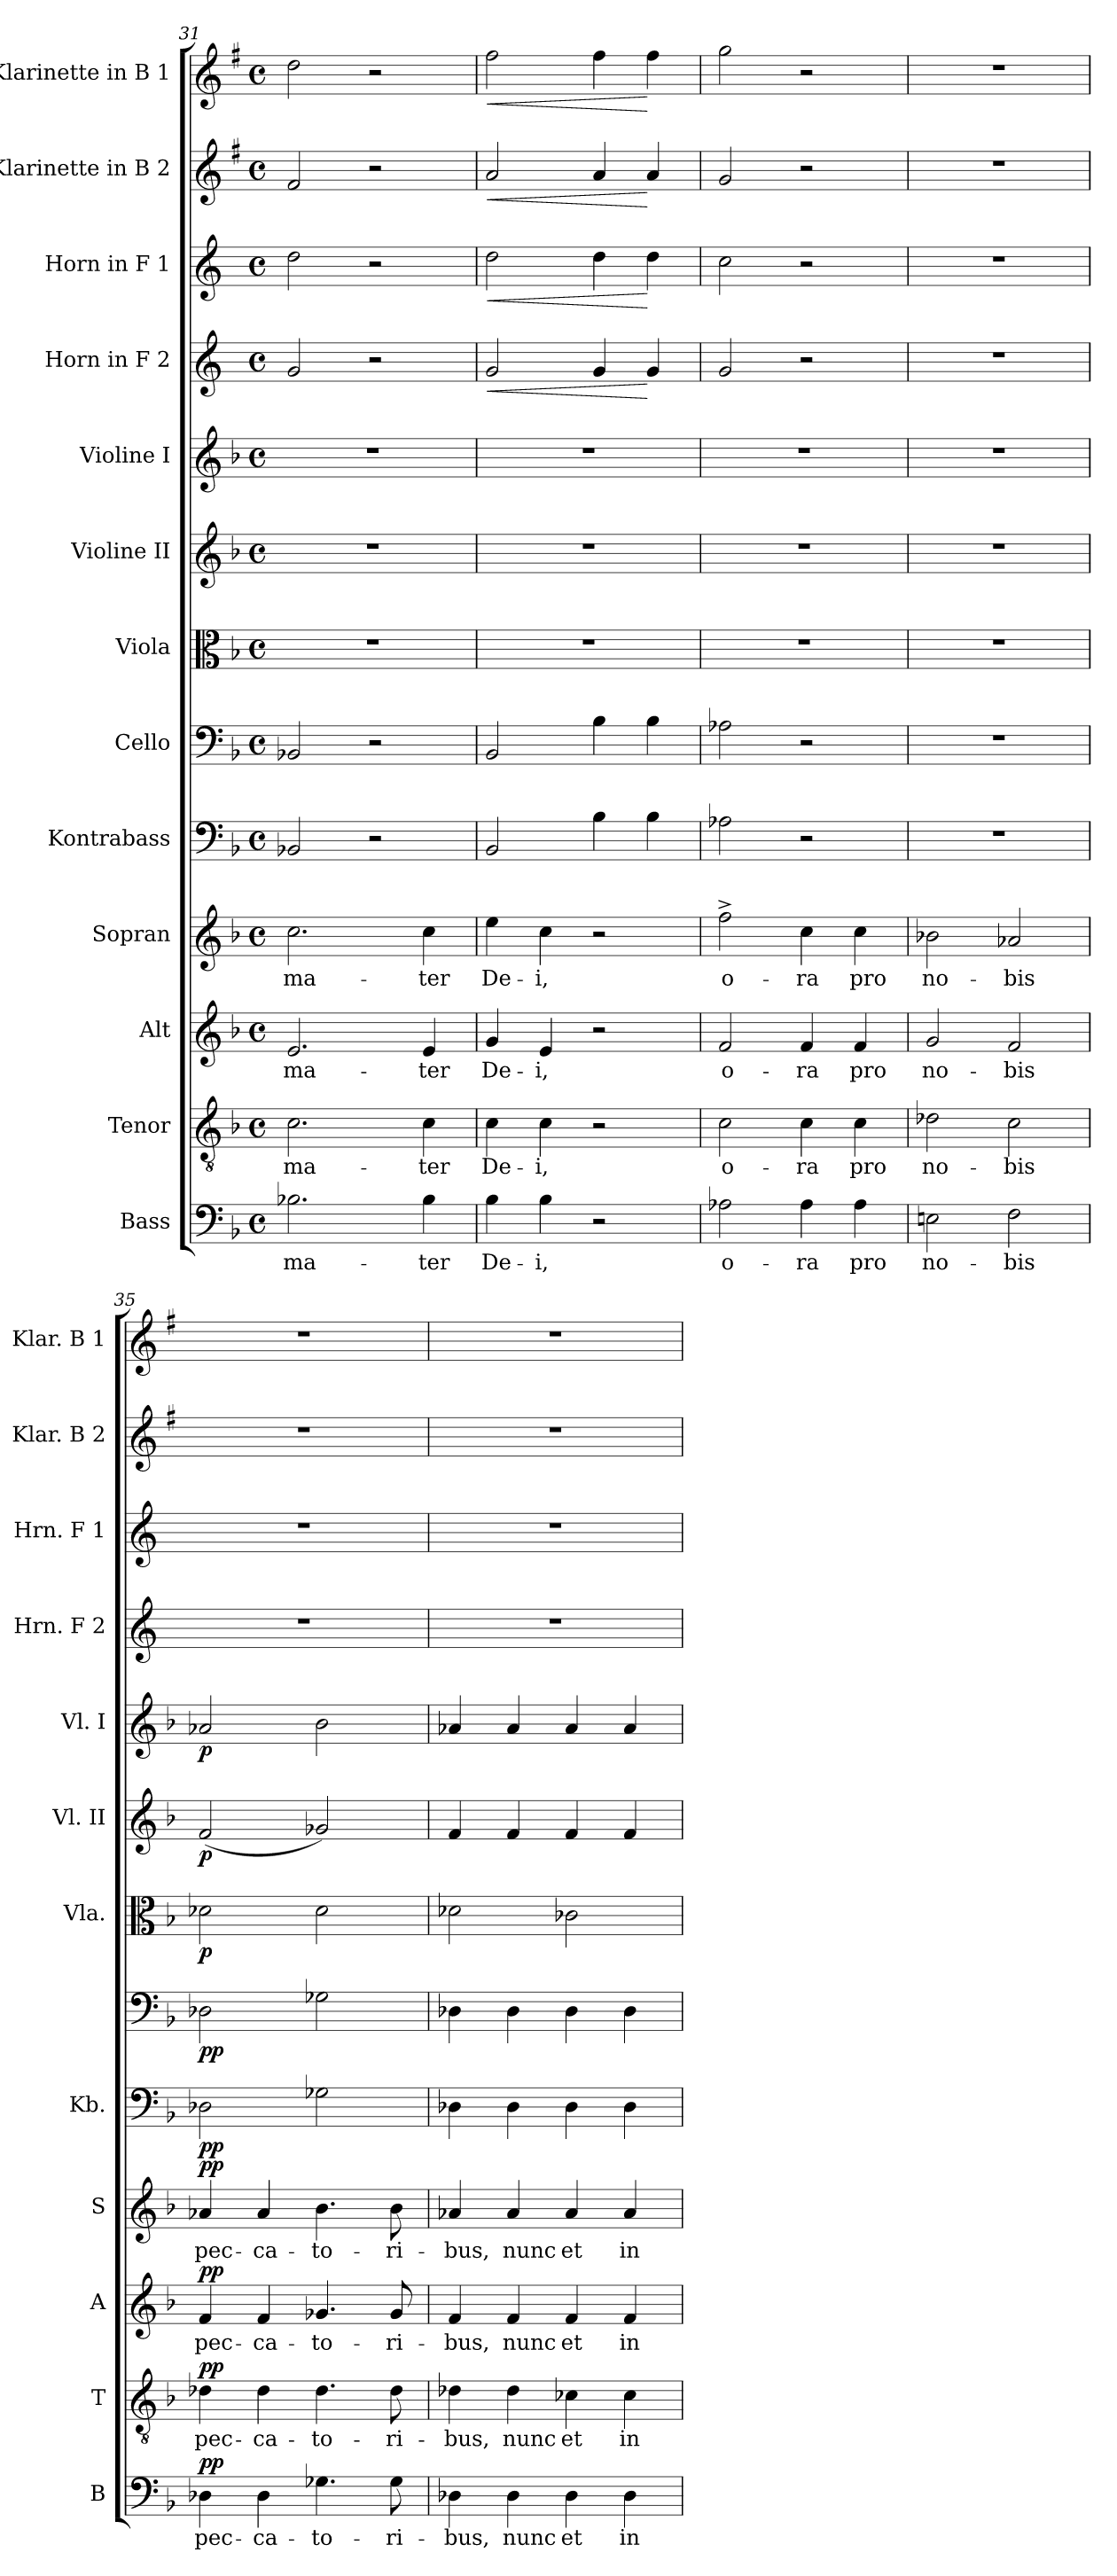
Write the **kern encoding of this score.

**kern	**text	**dynam	**kern	**text	**dynam	**kern	**text	**dynam	**kern	**text	**dynam	**kern	**dynam	**kern	**dynam	**kern	**dynam	**kern	**dynam	**kern	**dynam	**kern	**dynam	**kern	**dynam	**kern	**dynam	**kern	**dynam
*part13	*part13	*part13	*part12	*part12	*part12	*part11	*part11	*part11	*part10	*part10	*part10	*part9	*part9	*part8	*part8	*part7	*part7	*part6	*part6	*part5	*part5	*part4	*part4	*part3	*part3	*part2	*part2	*part1	*part1
*staff13	*staff13	*staff13	*staff12	*staff12	*staff12	*staff11	*staff11	*staff11	*staff10	*staff10	*staff10	*staff9	*staff9	*staff8	*staff8	*staff7	*staff7	*staff6	*staff6	*staff5	*staff5	*staff4	*staff4	*staff3	*staff3	*staff2	*staff2	*staff1	*staff1
*I"Bass	*	*	*I"Tenor	*	*	*I"Alt	*	*	*I"Sopran	*	*	*I"Kontrabass	*	*I"Cello	*	*I"Viola	*	*I"Violine II	*	*I"Violine I	*	*I"Horn in F 2	*	*I"Horn in F 1	*	*I"Klarinette in B 2	*	*I"Klarinette in B 1	*
*I'B	*	*	*I'T	*	*	*I'A	*	*	*I'S	*	*	*I'Kb.	*	*	*	*I'Vla.	*	*I'Vl. II	*	*I'Vl. I	*	*I'Hrn. F 2	*	*I'Hrn. F 1	*	*I'Klar. B 2	*	*I'Klar. B 1	*
*clefF4	*	*	*clefGv2	*	*	*clefG2	*	*	*clefG2	*	*	*clefF4	*	*clefF4	*	*clefC3	*	*clefG2	*	*clefG2	*	*clefG2	*	*clefG2	*	*clefG2	*	*clefG2	*
*	*	*	*	*	*	*	*	*	*	*	*	*ITrd7c12	*	*	*	*	*	*	*	*	*	*ITrd4c7	*	*ITrd4c7	*	*ITrd1c2	*	*ITrd1c2	*
*k[b-]	*	*	*k[b-]	*	*	*k[b-]	*	*	*k[b-]	*	*	*k[b-]	*	*k[b-]	*	*k[b-]	*	*k[b-]	*	*k[b-]	*	*k[b-]	*	*k[b-]	*	*k[b-]	*	*k[b-]	*
*F:	*	*	*F:	*	*	*F:	*	*	*F:	*	*	*F:	*	*F:	*	*F:	*	*F:	*	*F:	*	*F:	*	*F:	*	*F:	*	*F:	*
*M4/4	*	*	*M4/4	*	*	*M4/4	*	*	*M4/4	*	*	*M4/4	*	*M4/4	*	*M4/4	*	*M4/4	*	*M4/4	*	*M4/4	*	*M4/4	*	*M4/4	*	*M4/4	*
*met(c)	*	*	*met(c)	*	*	*met(c)	*	*	*met(c)	*	*	*met(c)	*	*met(c)	*	*met(c)	*	*met(c)	*	*met(c)	*	*met(c)	*	*met(c)	*	*met(c)	*	*met(c)	*
=31	=31	=31	=31	=31	=31	=31	=31	=31	=31	=31	=31	=31	=31	=31	=31	=31	=31	=31	=31	=31	=31	=31	=31	=31	=31	=31	=31	=31	=31
!	!LO:LY:b	!	!	!LO:LY:b	!	!	!LO:LY:b	!	!	!LO:LY:b	!	!	!	!	!	!	!	!	!	!	!	!	!	!	!	!	!	!	!
2.B-X\	ma-	.	2.c\	ma-	.	2.e/	ma-	.	2.cc\	ma-	.	2BBB-X/	.	2BB-X/	.	1r	.	1r	.	1r	.	2c/	.	2g\	.	2e/	.	2cc\	.
.	.	.	.	.	.	.	.	.	.	.	.	2r	.	2r	.	.	.	.	.	.	.	2r	.	2r	.	2r	.	2r	.
!	!LO:LY:b	!	!	!LO:LY:b	!	!	!LO:LY:b	!	!	!LO:LY:b	!	!	!	!	!	!	!	!	!	!	!	!	!	!	!	!	!	!	!
4B-\	-ter	.	4c\	-ter	.	4e/	-ter	.	4cc\	-ter	.	.	.	.	.	.	.	.	.	.	.	.	.	.	.	.	.	.	.
=32	=32	=32	=32	=32	=32	=32	=32	=32	=32	=32	=32	=32	=32	=32	=32	=32	=32	=32	=32	=32	=32	=32	=32	=32	=32	=32	=32	=32	=32
!	!LO:LY:b	!	!	!LO:LY:b	!	!	!LO:LY:b	!	!	!LO:LY:b	!	!	!	!	!	!	!	!	!	!	!	!	!LO:HP:b	!	!LO:HP:b	!	!LO:HP:b	!	!LO:HP:b
4B-\	De-	.	4c\	De-	.	4g/	De-	.	4ee\	De-	.	2BBB-/	.	2BB-/	.	1r	.	1r	.	1r	.	2c/	<	2g\	<	2g/	<	2ee\	<
!	!LO:LY:b	!	!	!LO:LY:b	!	!	!LO:LY:b	!	!	!LO:LY:b	!	!	!	!	!	!	!	!	!	!	!	!	!	!	!	!	!	!	!
4B-\	-i,	.	4c\	-i,	.	4e/	-i,	.	4cc\	-i,	.	.	.	.	.	.	.	.	.	.	.	.	.	.	.	.	.	.	.
2r	.	.	2r	.	.	2r	.	.	2r	.	.	4BB-\	.	4B-\	.	.	.	.	.	.	.	4c/	.	4g\	.	4g/	.	4ee\	.
.	.	.	.	.	.	.	.	.	.	.	.	4BB-\	.	4B-\	.	.	.	.	.	.	.	4c/	[	4g\	[	4g/	[	4ee\	[
=33	=33	=33	=33	=33	=33	=33	=33	=33	=33	=33	=33	=33	=33	=33	=33	=33	=33	=33	=33	=33	=33	=33	=33	=33	=33	=33	=33	=33	=33
!	!LO:LY:b	!	!	!LO:LY:b	!	!	!LO:LY:b	!	!	!LO:LY:b	!	!	!	!	!	!	!	!	!	!	!	!	!	!	!	!	!	!	!
2A-X\	o-	.	2c\	o-	.	2f/	o-	.	2ff^>\	o-	.	2AA-X\	.	2A-X\	.	1r	.	1r	.	1r	.	2c/	.	2f\	.	2f/	.	2ff\	.
!	!LO:LY:b	!	!	!LO:LY:b	!	!	!LO:LY:b	!	!	!LO:LY:b	!	!	!	!	!	!	!	!	!	!	!	!	!	!	!	!	!	!	!
4A-\	-ra	.	4c\	-ra	.	4f/	-ra	.	4cc\	-ra	.	2r	.	2r	.	.	.	.	.	.	.	2r	.	2r	.	2r	.	2r	.
!	!LO:LY:b	!	!	!LO:LY:b	!	!	!LO:LY:b	!	!	!LO:LY:b	!	!	!	!	!	!	!	!	!	!	!	!	!	!	!	!	!	!	!
4A-\	pro	.	4c\	pro	.	4f/	pro	.	4cc\	pro	.	.	.	.	.	.	.	.	.	.	.	.	.	.	.	.	.	.	.
!!LO:PB:g=z
=34	=34	=34	=34	=34	=34	=34	=34	=34	=34	=34	=34	=34	=34	=34	=34	=34	=34	=34	=34	=34	=34	=34	=34	=34	=34	=34	=34	=34	=34
!	!LO:LY:b	!	!	!LO:LY:b	!	!	!LO:LY:b	!	!	!LO:LY:b	!	!	!	!	!	!	!	!	!	!	!	!	!	!	!	!	!	!	!
2En\	no-	.	2d-X\	no-	.	2g/	no-	.	2b-X\	no-	.	1r	.	1r	.	1r	.	1r	.	1r	.	1r	.	1r	.	1r	.	1r	.
!	!LO:LY:b	!	!	!LO:LY:b	!	!	!LO:LY:b	!	!	!LO:LY:b	!	!	!	!	!	!	!	!	!	!	!	!	!	!	!	!	!	!	!
2F\	-bis	.	2c\	-bis	.	2f/	-bis	.	2a-X/	-bis	.	.	.	.	.	.	.	.	.	.	.	.	.	.	.	.	.	.	.
=35	=35	=35	=35	=35	=35	=35	=35	=35	=35	=35	=35	=35	=35	=35	=35	=35	=35	=35	=35	=35	=35	=35	=35	=35	=35	=35	=35	=35	=35
!	!LO:LY:b	!LO:DY:a	!	!LO:LY:b	!LO:DY:a	!	!LO:LY:b	!LO:DY:a	!	!LO:LY:b	!LO:DY:a	!	!LO:DY:b	!	!LO:DY:b	!	!LO:DY:b	!	!LO:DY:b	!	!LO:DY:b	!	!	!	!	!	!	!	!
4D-X\	pec-	pp	4d-X\	pec-	pp	4f/	pec-	pp	4a-X/	pec-	pp	2DD-X\	pp	2D-X\	pp	2d-X\	p	(<2f/	p	2a-X/	p	1r	.	1r	.	1r	.	1r	.
!	!LO:LY:b	!	!	!LO:LY:b	!	!	!LO:LY:b	!	!	!LO:LY:b	!	!	!	!	!	!	!	!	!	!	!	!	!	!	!	!	!	!	!
4D-\	-ca-	.	4d-\	-ca-	.	4f/	-ca-	.	4a-/	-ca-	.	.	.	.	.	.	.	.	.	.	.	.	.	.	.	.	.	.	.
!	!LO:LY:b	!	!	!LO:LY:b	!	!	!LO:LY:b	!	!	!LO:LY:b	!	!	!	!	!	!	!	!	!	!	!	!	!	!	!	!	!	!	!
4.G-X\	-to-	.	4.d-\	-to-	.	4.g-X/	-to-	.	4.b-\	-to-	.	2GG-X\	.	2G-X\	.	2d-\	.	2g-X/)	.	2b-\	.	.	.	.	.	.	.	.	.
!	!LO:LY:b	!	!	!LO:LY:b	!	!	!LO:LY:b	!	!	!LO:LY:b	!	!	!	!	!	!	!	!	!	!	!	!	!	!	!	!	!	!	!
8G-\	-ri-	.	8d-\	-ri-	.	8g-/	-ri-	.	8b-\	-ri-	.	.	.	.	.	.	.	.	.	.	.	.	.	.	.	.	.	.	.
=36	=36	=36	=36	=36	=36	=36	=36	=36	=36	=36	=36	=36	=36	=36	=36	=36	=36	=36	=36	=36	=36	=36	=36	=36	=36	=36	=36	=36	=36
!	!LO:LY:b	!	!	!LO:LY:b	!	!	!LO:LY:b	!	!	!LO:LY:b	!	!	!	!	!	!	!	!	!	!	!	!	!	!	!	!	!	!	!
4D-X\	-bus,	.	4d-X\	-bus,	.	4f/	-bus,	.	4a-X/	-bus,	.	4DD-X\	.	4D-X\	.	2d-X\	.	4f/	.	4a-X/	.	1r	.	1r	.	1r	.	1r	.
!	!LO:LY:b	!	!	!LO:LY:b	!	!	!LO:LY:b	!	!	!LO:LY:b	!	!	!	!	!	!	!	!	!	!	!	!	!	!	!	!	!	!	!
4D-\	nunc	.	4d-\	nunc	.	4f/	nunc	.	4a-/	nunc	.	4DD-\	.	4D-\	.	.	.	4f/	.	4a-/	.	.	.	.	.	.	.	.	.
!	!LO:LY:b	!	!	!LO:LY:b	!	!	!LO:LY:b	!	!	!LO:LY:b	!	!	!	!	!	!	!	!	!	!	!	!	!	!	!	!	!	!	!
4D-\	et	.	4c-X\	et	.	4f/	et	.	4a-/	et	.	4DD-\	.	4D-\	.	2c-X\	.	4f/	.	4a-/	.	.	.	.	.	.	.	.	.
!	!LO:LY:b	!	!	!LO:LY:b	!	!	!LO:LY:b	!	!	!LO:LY:b	!	!	!	!	!	!	!	!	!	!	!	!	!	!	!	!	!	!	!
4D-\	in	.	4c-\	in	.	4f/	in	.	4a-/	in	.	4DD-\	.	4D-\	.	.	.	4f/	.	4a-/	.	.	.	.	.	.	.	.	.
=	=	=	=	=	=	=	=	=	=	=	=	=	=	=	=	=	=	=	=	=	=	=	=	=	=	=	=	=	=
*-	*-	*-	*-	*-	*-	*-	*-	*-	*-	*-	*-	*-	*-	*-	*-	*-	*-	*-	*-	*-	*-	*-	*-	*-	*-	*-	*-	*-	*-
